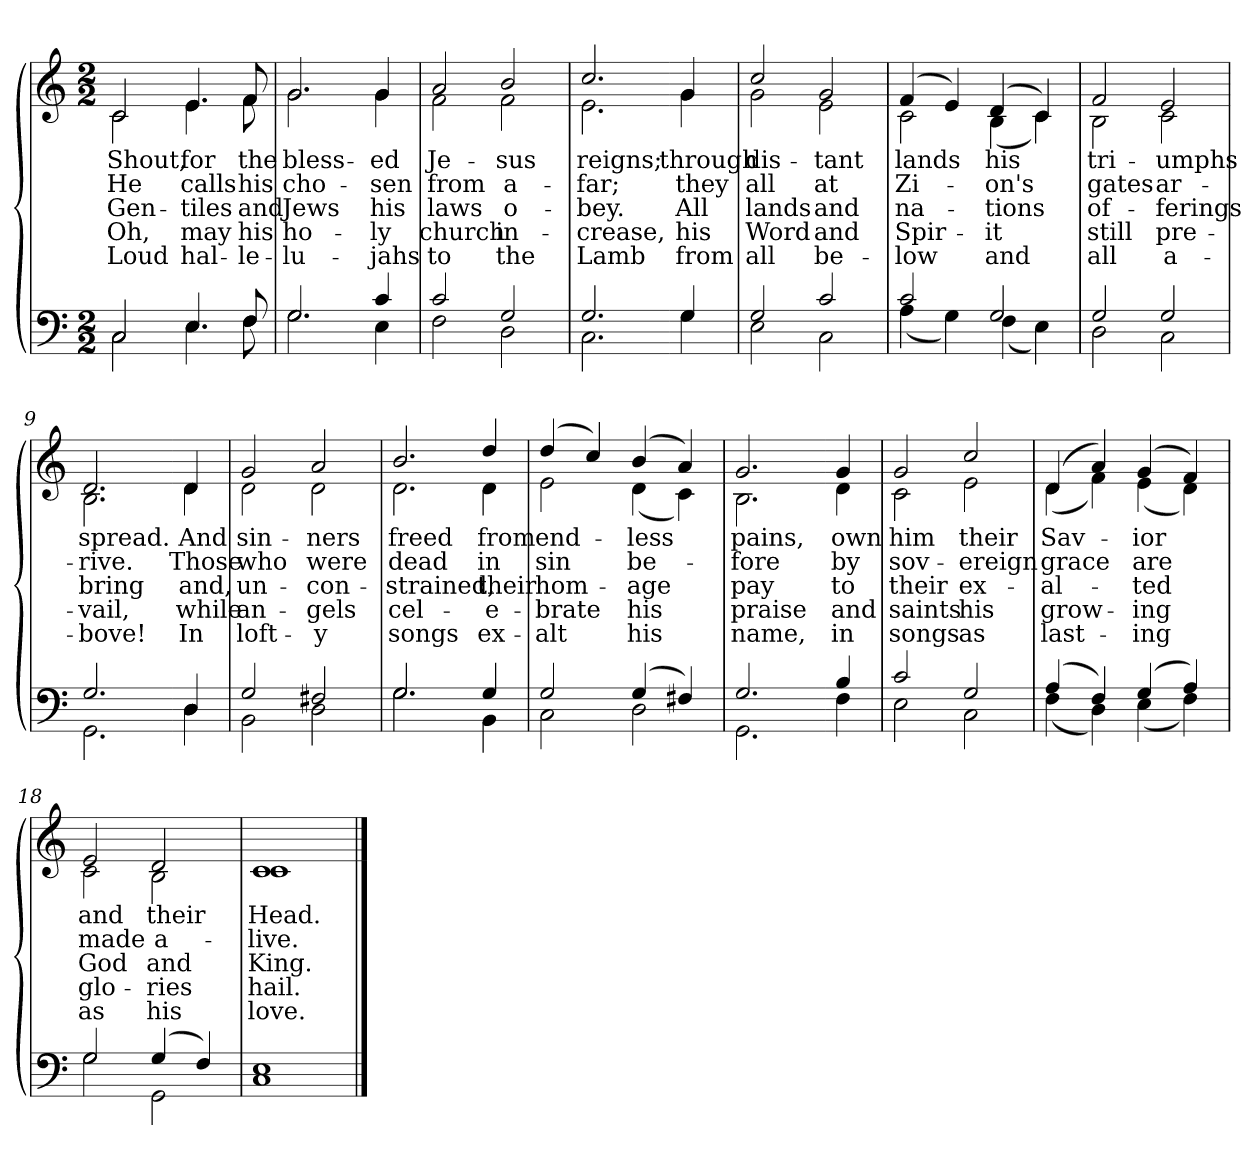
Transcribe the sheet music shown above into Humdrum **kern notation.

**kern	**kern	**text	**text	**text	**text	**text
*part2	*part1	*part1	*part1	*part1	*part1	*part1
*staff2	*staff1	*staff1	*staff1	*staff1	*staff1	*staff1
*clefF4	*clefG2	*	*	*	*	*
*k[]	*k[]	*	*	*	*	*
*M2/2	*M2/2	*	*	*	*	*
=1	=1	=1	=1	=1	=1	=1
*^	*	*	*	*	*	*
!	!	!LO:TX:b:i:t=Verse	!	!	!	!	!
!	!	!	!LO:LY:b	!LO:LY:b	!LO:LY:b	!LO:LY:b	!LO:LY:b
*	*	*^	*	*	*	*	*
2C/	2C\	2c/	2c\	Shout,	He	Gen-	Oh,	Loud
!	!	!	!	!LO:LY:b	!LO:LY:b	!LO:LY:b	!LO:LY:b	!LO:LY:b
4.E/	4.E\	4.e/	4.e\	for	calls	-tiles	may	hal-
!	!	!	!	!LO:LY:b	!LO:LY:b	!LO:LY:b	!LO:LY:b	!LO:LY:b
8F/	8F\	8f/	8f\	the	his	and	his	-le-
=2	=2	=2	=2	=2	=2	=2	=2	=2
!	!	!	!	!LO:LY:b	!LO:LY:b	!LO:LY:b	!LO:LY:b	!LO:LY:b
2.G/	2.G\	2.g/	2.g\	bless-	cho-	Jews	ho-	-lu-
!	!	!	!	!LO:LY:b	!LO:LY:b	!LO:LY:b	!LO:LY:b	!LO:LY:b
4c/	4E\	4g/	4g\	-ed	-sen	his	-ly	-jahs
=3	=3	=3	=3	=3	=3	=3	=3	=3
!	!	!	!	!LO:LY:b	!LO:LY:b	!LO:LY:b	!LO:LY:b	!LO:LY:b
2c/	2F\	2a/	2f\	Je-	from	laws	church	to
!	!	!	!	!LO:LY:b	!LO:LY:b	!LO:LY:b	!LO:LY:b	!LO:LY:b
2G/	2D\	2b/	2f\	-sus	a-	o-	in-	the
=4	=4	=4	=4	=4	=4	=4	=4	=4
!	!	!	!	!LO:LY:b	!LO:LY:b	!LO:LY:b	!LO:LY:b	!LO:LY:b
2.G/	2.C\	2.cc/	2.e\	reigns;	-far;	-bey.	-crease,	Lamb
!!LO:LB:g=z	!!
=5-	=5-	=5-	=5-	=5-	=5-	=5-	=5-	=5-
!	!	!	!	!LO:LY:b	!LO:LY:b	!LO:LY:b	!LO:LY:b	!LO:LY:b
4G/	4G\	4g/	4g\	through	they	All	his	from
=6	=6	=6	=6	=6	=6	=6	=6	=6
!	!	!	!	!LO:LY:b	!LO:LY:b	!LO:LY:b	!LO:LY:b	!LO:LY:b
2G/	2E\	2cc/	2g\	dis-	all	lands	Word	all
!	!	!	!	!LO:LY:b	!LO:LY:b	!LO:LY:b	!LO:LY:b	!LO:LY:b
2c/	2C\	2g/	2e\	-tant	at	and	and	be-
=7	=7	=7	=7	=7	=7	=7	=7	=7
!	!	!	!	!LO:LY:b	!LO:LY:b	!LO:LY:b	!LO:LY:b	!LO:LY:b
2c/	(<4A\	(>4f/	2c\	lands	Zi-	na-	Spir-	-low
.	4G\)	4e/)	.	.	.	.	.	.
!	!	!	!	!LO:LY:b	!LO:LY:b	!LO:LY:b	!LO:LY:b	!LO:LY:b
2G/	(<4F\	(>4d/	(<4B\	his	-on's	-tions	-it	and
.	4E\)	4c/)	4c\)	.	.	.	.	.
=8	=8	=8	=8	=8	=8	=8	=8	=8
!	!	!	!	!LO:LY:b	!LO:LY:b	!LO:LY:b	!LO:LY:b	!LO:LY:b
2G/	2D\	2f/	2B\	tri-	gates	of-	still	all
!	!	!	!	!LO:LY:b	!LO:LY:b	!LO:LY:b	!LO:LY:b	!LO:LY:b
2G/	2C\	2e/	2c\	-umphs	ar-	-ferings	pre-	a-
=9	=9	=9	=9	=9	=9	=9	=9	=9
!	!	!	!	!LO:LY:b	!LO:LY:b	!LO:LY:b	!LO:LY:b	!LO:LY:b
2.G/	2.GG\	2.d/	2.B\	spread.	-rive.	bring	-vail,	-bove!
!!LO:LB:g=z	!!
=10-	=10-	=10-	=10-	=10-	=10-	=10-	=10-	=10-
!	!	!	!	!LO:LY:b	!LO:LY:b	!LO:LY:b	!LO:LY:b	!LO:LY:b
4D/	4D\	4d/	4d\	And	Those	and,	while	In
=11	=11	=11	=11	=11	=11	=11	=11	=11
!	!	!	!	!LO:LY:b	!LO:LY:b	!LO:LY:b	!LO:LY:b	!LO:LY:b
2G/	2BB\	2g/	2d\	sin-	who	un-	an-	loft-
!	!	!	!	!LO:LY:b	!LO:LY:b	!LO:LY:b	!LO:LY:b	!LO:LY:b
2F#X/	2D\	2a/	2d\	-ners	were	-con-	-gels	-y
=12	=12	=12	=12	=12	=12	=12	=12	=12
!	!	!	!	!LO:LY:b	!LO:LY:b	!LO:LY:b	!LO:LY:b	!LO:LY:b
2.G/	2.G\	2.b/	2.d\	freed	dead	-strained,	cel-	songs
!	!	!	!	!LO:LY:b	!LO:LY:b	!LO:LY:b	!LO:LY:b	!LO:LY:b
4G/	4BB\	4dd/	4d\	from	in	their	-e-	ex-
=13	=13	=13	=13	=13	=13	=13	=13	=13
!	!	!	!	!LO:LY:b	!LO:LY:b	!LO:LY:b	!LO:LY:b	!LO:LY:b
2G/	2C\	(>4dd/	2e\	end-	sin	hom-	-brate	-alt
.	.	4cc/)	.	.	.	.	.	.
!	!	!	!	!LO:LY:b	!LO:LY:b	!LO:LY:b	!LO:LY:b	!LO:LY:b
(>4G/	2D\	(>4b/	(<4d\	-less	be-	-age	his	his
4F#X/)	.	4a/)	4c\)	.	.	.	.	.
=14	=14	=14	=14	=14	=14	=14	=14	=14
!	!	!	!	!LO:LY:b	!LO:LY:b	!LO:LY:b	!LO:LY:b	!LO:LY:b
2.G/	2.GG\	2.g/	2.B\	pains,	-fore	pay	praise	name,
!!LO:LB:g=z	!!
=15-	=15-	=15-	=15-	=15-	=15-	=15-	=15-	=15-
!	!	!	!	!LO:LY:b	!LO:LY:b	!LO:LY:b	!LO:LY:b	!LO:LY:b
4B/	4F\	4g/	4d\	own	by	to	and	in
=16	=16	=16	=16	=16	=16	=16	=16	=16
!	!	!	!	!LO:LY:b	!LO:LY:b	!LO:LY:b	!LO:LY:b	!LO:LY:b
2c/	2E\	2g/	2c\	him	sov-	their	saints	songs
!	!	!	!	!LO:LY:b	!LO:LY:b	!LO:LY:b	!LO:LY:b	!LO:LY:b
2G/	2C\	2cc/	2e\	their	-ereign	ex-	his	as
=17	=17	=17	=17	=17	=17	=17	=17	=17
!	!	!	!	!LO:LY:b	!LO:LY:b	!LO:LY:b	!LO:LY:b	!LO:LY:b
(>4A/	(<4F\	(>4d/	(<4d\	Sav-	grace	-al-	grow-	last-
4F/)	4D\)	4a/)	4f\)	.	.	.	.	.
!	!	!	!	!LO:LY:b	!LO:LY:b	!LO:LY:b	!LO:LY:b	!LO:LY:b
(>4G/	(<4E\	(>4g/	(<4e\	-ior	are	-ted	-ing	-ing
4A/)	4F\)	4f/)	4d\)	.	.	.	.	.
=18	=18	=18	=18	=18	=18	=18	=18	=18
!	!	!	!	!LO:LY:b	!LO:LY:b	!LO:LY:b	!LO:LY:b	!LO:LY:b
2G/	2G\	2e/	2c\	and	made	God	glo-	as
!	!	!	!	!LO:LY:b	!LO:LY:b	!LO:LY:b	!LO:LY:b	!LO:LY:b
(>4G/	2GG\	2d/	2B\	their	a-	and	-ries	his
4F/)	.	.	.	.	.	.	.	.
=19	=19	=19	=19	=19	=19	=19	=19	=19
!	!	!	!	!LO:LY:b	!LO:LY:b	!LO:LY:b	!LO:LY:b	!LO:LY:b
1E	1C	1c	1c	Head.	-live.	King.	hail.	love.
*v	*v	*	*	*	*	*	*	*
*	*v	*v	*	*	*	*	*
==	==	==	==	==	==	==
*-	*-	*-	*-	*-	*-	*-
